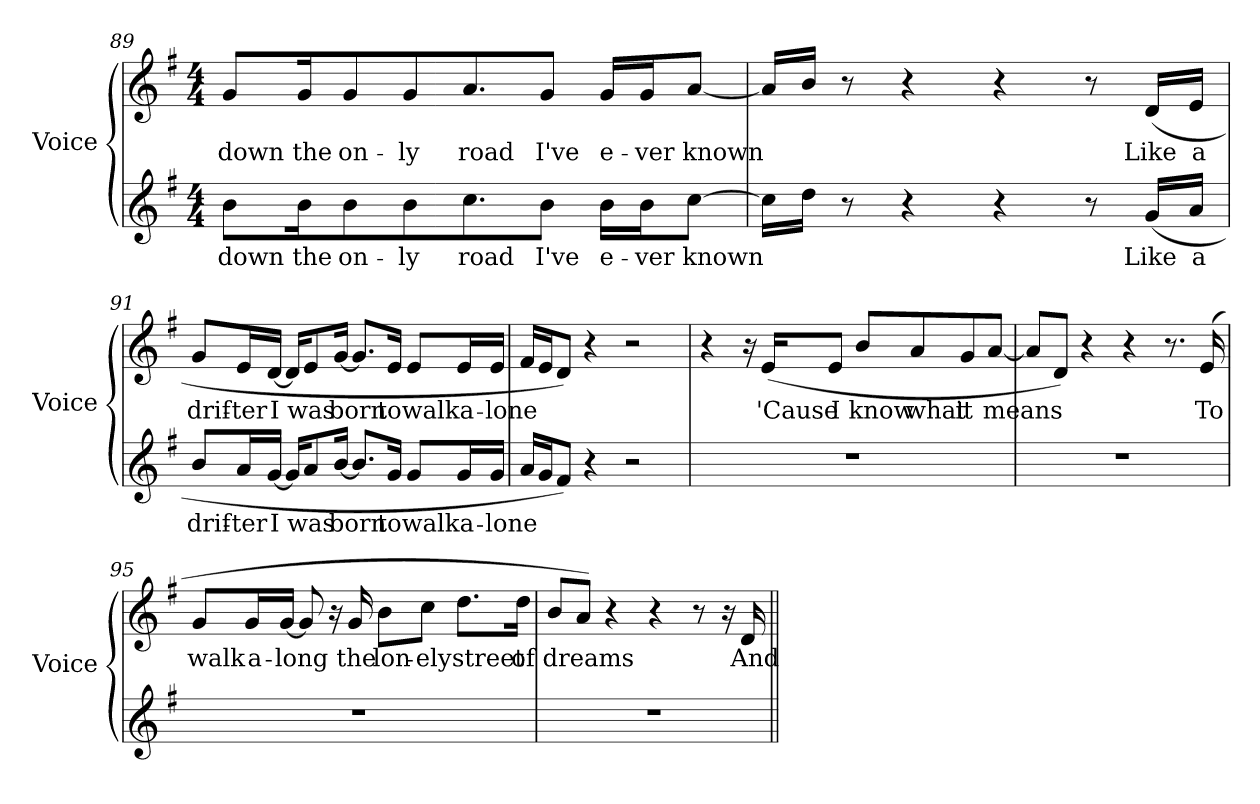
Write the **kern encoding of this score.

**kern	**text	**kern	**text
*part2	*part2	*part1	*part1
*staff2	*staff2	*staff1	*staff1
*I"Voice	*	*I"Voice	*
*I'Voice	*	*I'Voice	*
*clefG2	*	*clefG2	*
*k[f#]	*	*k[f#]	*
*G:	*	*G:	*
*M4/4	*	*M4/4	*
=89	=89	=89	=89
!	!LO:LY:b:color=#000000	!	!
!	!	!	!LO:LY:b:color=#000000
8bi\L	down	8gi/L	down
!	!LO:LY:b:color=#000000	!	!
!	!	!	!LO:LY:b:color=#000000
16bi\k	the	16gi/k	the
!	!LO:LY:b:color=#000000	!	!
!	!	!	!LO:LY:b:color=#000000
8bi\	on-	8gi/	on-
!	!LO:LY:b:color=#000000	!	!
!	!	!	!LO:LY:b:color=#000000
8bi\	-ly	8gi/	-ly
!	!LO:LY:b:color=#000000	!	!
!	!	!	!LO:LY:b:color=#000000
8.cci\	road	8.ai/	road
!	!LO:LY:b:color=#000000	!	!
!	!	!	!LO:LY:b:color=#000000
8bi\J	I've	8gi/J	I've
!	!LO:LY:b:color=#000000	!	!
!	!	!	!LO:LY:b:color=#000000
16bi\LL	e-	16gi/LL	e-
!	!LO:LY:b:color=#000000	!	!
!	!	!	!LO:LY:b:color=#000000
16bi\J	-ver	16gi/J	-ver
!	!LO:LY:b:color=#000000	!	!
!	!	!	!LO:LY:b:color=#000000
[8cci\J	known	[8ai/J	known
!!LO:LB:g=z
=90	=90	=90	=90
16cci\LL]	.	16ai/LL]	.
16ddi\JJ	.	16bi/JJ	.
8r	.	8r	.
4r	.	4r	.
4r	.	4r	.
8r	.	8r	.
!	!LO:LY:b:color=#000000	!	!
!	!	!	!LO:LY:b:color=#000000
(16gi/LL	Like	(16di/LL	Like
!	!LO:LY:b:color=#000000	!	!
!	!	!	!LO:LY:b:color=#000000
16ai/JJ	a	16ei/JJ	a
=91	=91	=91	=91
!	!LO:LY:b:color=#000000	!	!
!	!	!	!LO:LY:b:color=#000000
8bi/L	drif-	8gi/L	drif-
!	!LO:LY:b:color=#000000	!	!
!	!	!	!LO:LY:b:color=#000000
16ai/L	-ter	16ei/L	-ter
!	!LO:LY:b:color=#000000	!	!
!	!	!	!LO:LY:b:color=#000000
[16gi/JJ	I	[16di/JJ	I
16gi/KL]	.	16di/KL]	.
!	!LO:LY:b:color=#000000	!	!
!	!	!	!LO:LY:b:color=#000000
8ai/	was	8ei/	was
!	!LO:LY:b:color=#000000	!	!
!	!	!	!LO:LY:b:color=#000000
[16bi/Jk	born	[16gi/Jk	born
8.bi/L]	.	8.gi/L]	.
!	!LO:LY:b:color=#000000	!	!
!	!	!	!LO:LY:b:color=#000000
16gi/Jk	to	16ei/Jk	to
!	!LO:LY:b:color=#000000	!	!
!	!	!	!LO:LY:b:color=#000000
8gi/L	walk	8ei/L	walk
!	!LO:LY:b:color=#000000	!	!
!	!	!	!LO:LY:b:color=#000000
16gi/L	a-	16ei/L	a-
!	!LO:LY:b:color=#000000	!	!
!	!	!	!LO:LY:b:color=#000000
16gi/JJ	-lone	16ei/JJ	-lone
=92	=92	=92	=92
16ai/LL	.	16f#i/LL	.
16gi/J	.	16ei/J	.
8f#i/J)	.	8di/J)	.
4r	.	4r	.
2r	.	2r	.
!!LO:LB:g=z
=93	=93	=93	=93
1r	.	4r	.
.	.	16r	.
!	!	!	!LO:LY:b:color=#000000
.	.	(16ei/KL	'Cause
!	!	!	!LO:LY:b:color=#000000
.	.	8ei/J	I
!	!	!	!LO:LY:b:color=#000000
.	.	8bi/L	know
!	!	!	!LO:LY:b:color=#000000
.	.	8ai/	what
!	!	!	!LO:LY:b:color=#000000
.	.	8gi/	it
!	!	!	!LO:LY:b:color=#000000
.	.	[8ai/J	means
=94	=94	=94	=94
1r	.	8ai/L]	.
.	.	8di/J)	.
.	.	4r	.
.	.	4r	.
.	.	8.r	.
!	!	!	!LO:LY:b:color=#000000
.	.	(16ei/	To
=95	=95	=95	=95
!	!	!	!LO:LY:b:color=#000000
1r	.	8gi/L	walk
!	!	!	!LO:LY:b:color=#000000
.	.	16gi/L	a-
!	!	!	!LO:LY:b:color=#000000
.	.	[16gi/JJ	-long
.	.	8gi/]	.
.	.	16r	.
!	!	!	!LO:LY:b:color=#000000
.	.	16gi/	the
!	!	!	!LO:LY:b:color=#000000
.	.	8bi\L	lon-
!	!	!	!LO:LY:b:color=#000000
.	.	8cci\J	-ely
!	!	!	!LO:LY:b:color=#000000
.	.	8.ddi\L	street
!	!	!	!LO:LY:b:color=#000000
.	.	16ddi\Jk	of
!!LO:LB:g=z
=96	=96	=96	=96
!	!	!	!LO:LY:b:color=#000000
1r	.	8bi/L	dreams
.	.	8ai/J)	.
.	.	4r	.
.	.	4r	.
.	.	8r	.
.	.	16r	.
!	!	!	!LO:LY:b:color=#000000
.	.	16di/	And
=||	=||	=||	=||
*-	*-	*-	*-
